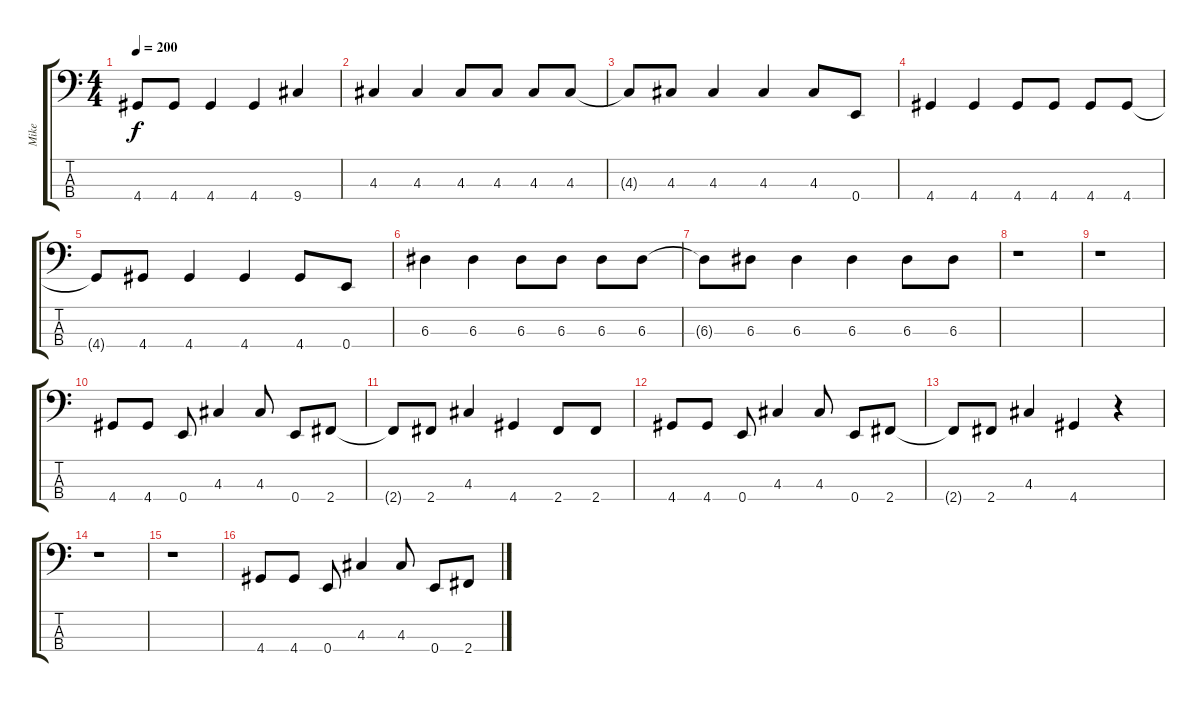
\track ("Mike" "Mike") {instrument electricbasspick}
\staff {score tabs}
\tuning (G2 D2 A1 E1) {hide}
\ts (4 4)
\tempo 200
\clef f4
\ks c
4.4{t}.8{dy f} 4.4.8 4.4.4 4.4.4 9.4.4 |
4.3.4 4.3.4 4.3.8 4.3.8 4.3.8 4.3.8 |
4.3{t}.8 4.3.8 4.3.4 4.3.4 4.3.8 0.4.8 |
4.4.4 4.4.4 4.4.8 4.4.8 4.4.8 4.4.8 |
4.4{t}.8 4.4.8 4.4.4 4.4.4 4.4.8 0.4.8 |
6.3.4 6.3.4 6.3.8 6.3.8 6.3.8 6.3.8 |
6.3{t}.8 6.3.8 6.3.4 6.3.4 6.3.8 6.3.8 |
r.1 |
r.1 |
4.4.8 4.4.8 0.4.8 4.3.4 4.3.8 0.4.8 2.4.8 |
2.4{t}.8 2.4.8 4.3.4 4.4.4 2.4.8 2.4.8 |
4.4.8 4.4.8 0.4.8 4.3.4 4.3.8 0.4.8 2.4.8 |
2.4{t}.8 2.4.8 4.3.4 4.4.4 r.4 |
r.1 |
r.1 |
4.4.8 4.4.8 0.4.8 4.3.4 4.3.8 0.4.8 2.4.8
